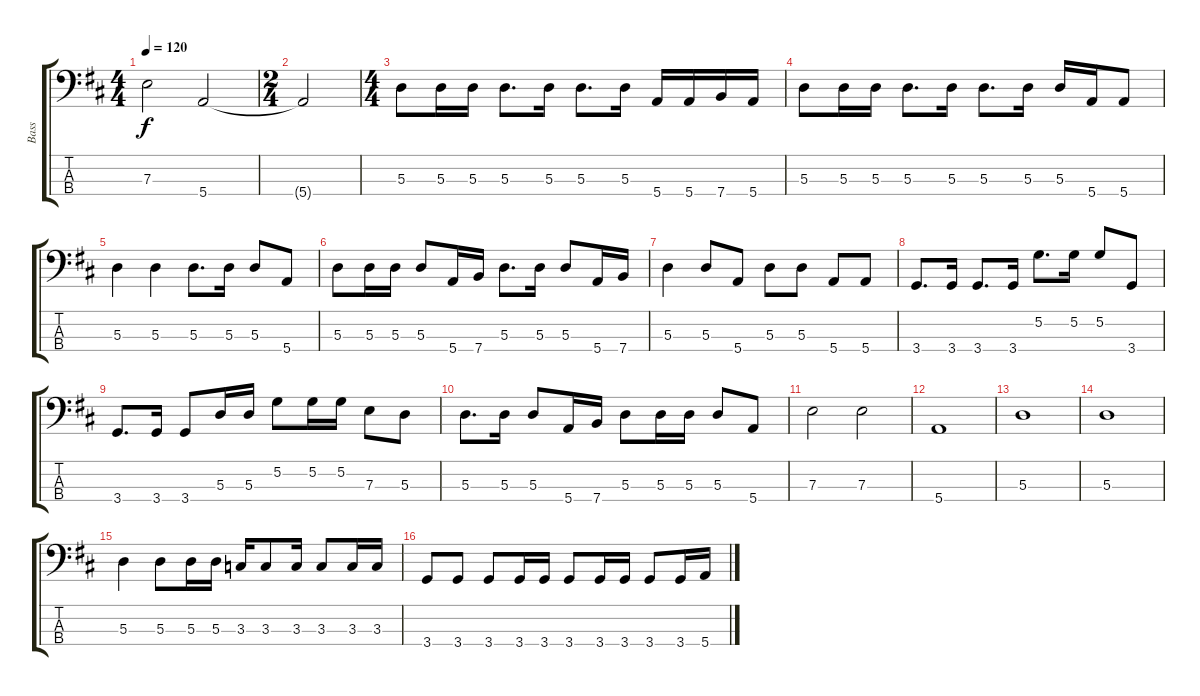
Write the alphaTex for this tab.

\track ("Bass" "Bass") {instrument electricbassfinger}
\staff {score tabs}
\tuning (G2 D2 A1 E1) {hide}
\ts (4 4)
\tempo 120
\clef f4
\ks d
7.3.2{dy f} 5.4.2 |
\ts (2 4)
5.4{t}.2 |
\ts (4 4)
5.3.8 5.3.16 5.3.16 5.3.8{d} 5.3.16 5.3.8{d} 5.3.16 5.4.16 5.4.16 7.4.16 5.4.16 |
5.3.8 5.3.16 5.3.16 5.3.8{d} 5.3.16 5.3.8{d} 5.3.16 5.3.16 5.4.16 5.4.8 |
5.3.4 5.3.4 5.3.8{d} 5.3.16 5.3.8 5.4.8 |
5.3.8 5.3.16 5.3.16 5.3.8 5.4.16 7.4.16 5.3.8{d} 5.3.16 5.3.8 5.4.16 7.4.16 |
5.3.4 5.3.8 5.4.8 5.3.8 5.3.8 5.4.8 5.4.8 |
3.4.8{d} 3.4.16 3.4.8{d} 3.4.16 5.2.8{d} 5.2.16 5.2.8 3.4.8 |
3.4.8{d} 3.4.16 3.4.8 5.3.16 5.3.16 5.2.8 5.2.16 5.2.16 7.3.8 5.3.8 |
5.3.8{d} 5.3.16 5.3.8 5.4.16 7.4.16 5.3.8 5.3.16 5.3.16 5.3.8 5.4.8 |
7.3.2 7.3.2 |
5.4.1 |
5.3.1 |
5.3.1 |
5.3.4 5.3.8 5.3.16 5.3.16 3.3.16 3.3.8 3.3.16 3.3.8 3.3.16 3.3.16 |
3.4.8 3.4.8 3.4.8 3.4.16 3.4.16 3.4.8 3.4.16 3.4.16 3.4.8 3.4.16 5.4.16
